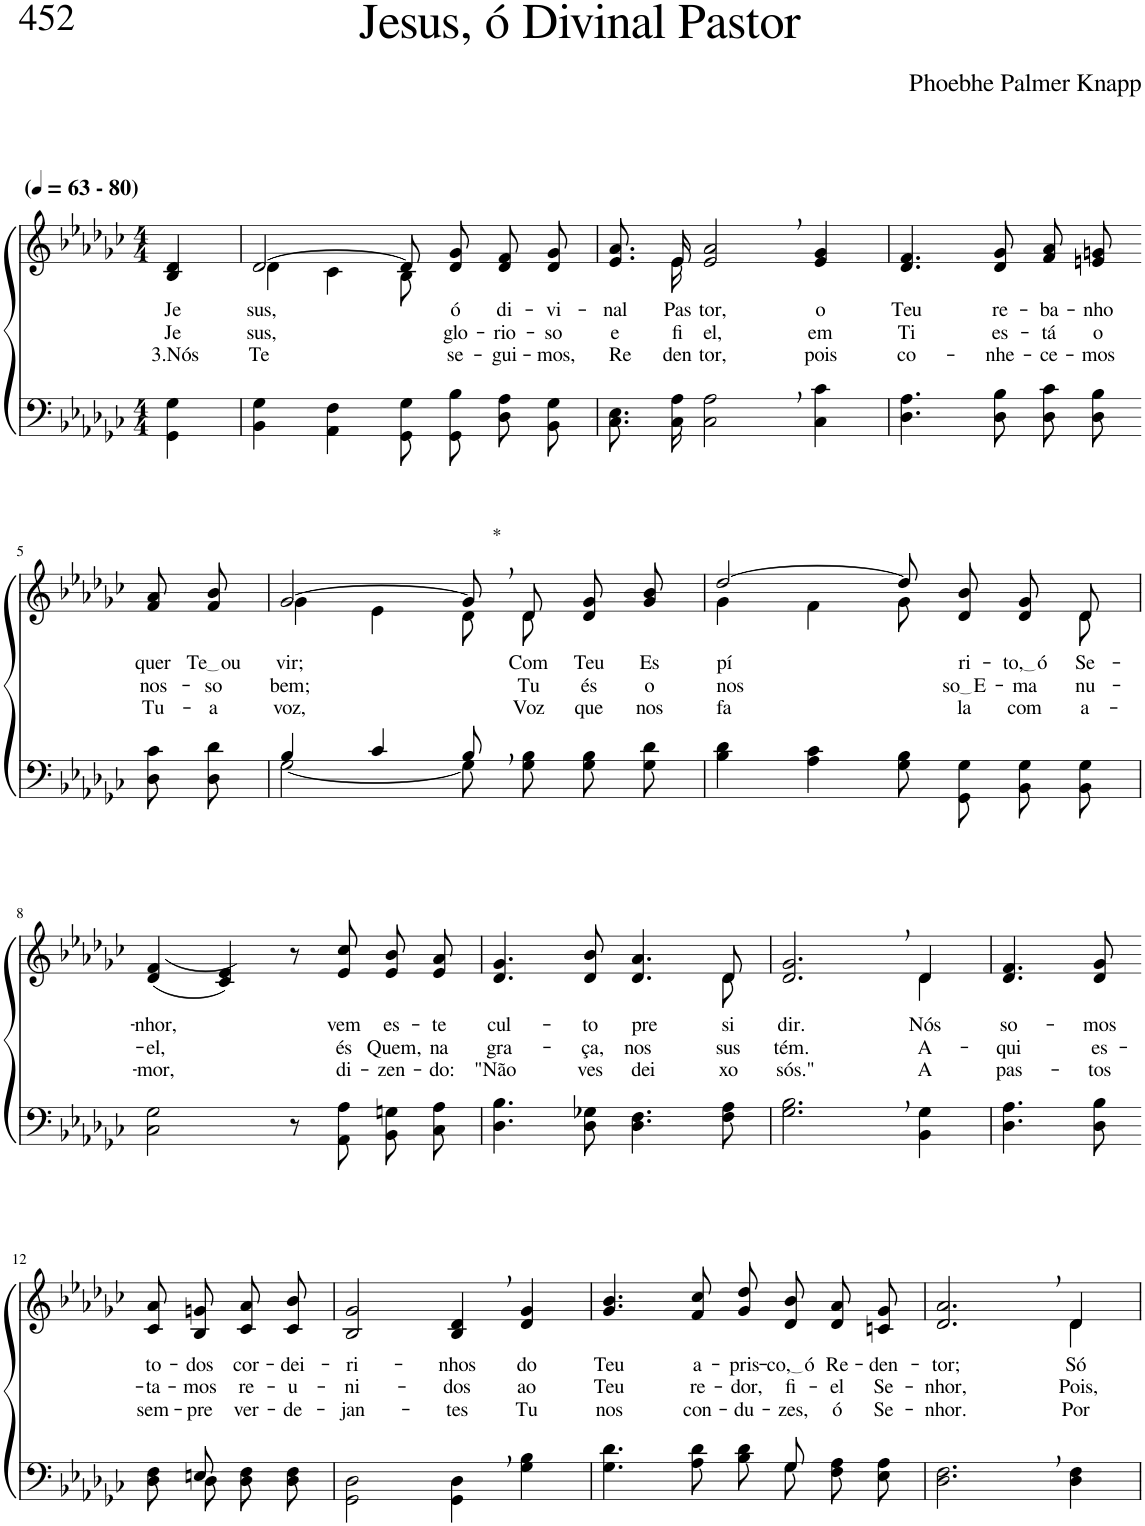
**kern	**kern	**text	**text	**text
*part2	*part1	*part1	*part1	*part1
*staff2	*staff1	*staff1	*staff1	*staff1
*I"Parte III e IV	*I"Parte I e II	*	*	*
*clefF4	*clefG2	*	*	*
*Trd-1c-2	*Trd-1c-2	*	*	*
*k[b-e-a-d-g-c-]	*k[b-e-a-d-g-c-]	*	*	*
*M4/4	*M4/4	*	*	*
*MM63	*MM63	*	*	*
=1	=1	=1	=1	=1
!	!LO:TX:a:B:t=(	!	!	!
!	!LO:TX:a:B:t=- 80)	!	!	!
!	!	!LO:LY:b	!LO:LY:b	!LO:LY:b
4GG-\ 4G-\	4B-/ 4d-/	Je-	Je-	3.Nós
=2	=2	=2	=2	=2
*	*^	*	*	*
!	!	!	!LO:LY:b	!LO:LY:b	!LO:LY:b
4BB-\ 4G-\	[2d-/	4d-\	-sus,	-sus,	Te
4AA-\ 4F\	.	4c-\	.	.	.
8GG-\ 8G-\L	8d-/L]	8B-\	.	.	.
!	!	!	!LO:LY:b	!LO:LY:b	!LO:LY:b
8GG-\ 8B-\J	8d-/ 8g-/J	4.ryy	ó	glo-	se-
!	!	!	!LO:LY:b	!LO:LY:b	!LO:LY:b
8D-\ 8A-\L	8d-/ 8f/L	.	di-	-rio-	-gui-
!	!	!	!LO:LY:b	!LO:LY:b	!LO:LY:b
8BB-\ 8G-\J	8d-/ 8g-/J	.	-vi-	-so	-mos,
=3	=3	=3	=3	=3	=3
!	!	!	!LO:LY:b	!LO:LY:b	!LO:LY:b
8.C-\ 8.E-\L	8.e-/ 8.a-/L	8.ryy	-nal	e	Re-
!	!	!	!LO:LY:b	!LO:LY:b	!LO:LY:b
16C-\ 16A-\Jk	16e-/Jk	16e-\	Pas-	fi-	-den-
!	!	!	!LO:LY:b	!LO:LY:b	!LO:LY:b
2C-\, 2A-\,	2e-/, 2a-/,	2.ryy	-tor,	el,	-tor,
!	!	!	!LO:LY:b	!LO:LY:b	!LO:LY:b
4C-\ 4c-\	4e-/ 4g-/	.	o	em	pois
*	*v	*v	*	*	*
=4	=4	=4	=4	=4
!	!	!LO:LY:b	!LO:LY:b	!LO:LY:b
4.D-\ 4.A-\	4.d-/ 4.f/	Teu	Ti	co-
!	!	!LO:LY:b	!LO:LY:b	!LO:LY:b
8D-\ 8B-\	8d-/ 8g-/	re-	es-	-nhe-
!	!	!LO:LY:b	!LO:LY:b	!LO:LY:b
8D-\ 8c-\L	8f/ 8a-/L	-ba-	-tá	-ce-
!	!	!LO:LY:b	!LO:LY:b	!LO:LY:b
8D-\ 8B-\J	8en/ 8gn/J	-nho	o	-mos
!!LO:LB:g=z
=5-	=5-	=5-	=5-	=5-
!	!	!LO:LY:b	!LO:LY:b	!LO:LY:b
8D-\ 8c-\L	8f/ 8a-/L	quer	nos-	Tu-
!	!	!LO:LY:b	!LO:LY:b	!LO:LY:b
8D-\ 8d-\J	8f/ 8b-/J	Te ou	-so	-a
=6	=6	=6	=6	=6
*^	*^	*	*	*
!	!	!	!	!LO:LY:b	!LO:LY:b	!LO:LY:b
4B-/	[2G-\	[2g-/	4g-\	vir;	-bem;	voz,
4c-/	.	.	4e-\	.	.	.
!	!	!LO:TX:a:t=*	!	!	!	!
8B-,/	8G-\L]	8g-,/L]	8d-\L	.	.	.
!	!	!	!	!LO:LY:b	!LO:LY:b	!LO:LY:b
8ryy	8G-\ 8B-\J	8d-/J	8d-\J	Com	Tu	-Voz
!	!	!	!	!LO:LY:b	!LO:LY:b	!LO:LY:b
4ryy	8G-\ 8B-\L	8d-/ 8g-/L	4ryy	Teu	és	que
!	!	!	!	!LO:LY:b	!LO:LY:b	!LO:LY:b
.	8G-\ 8d-\J	8g-/ 8b-/J	.	Es-	o	nos
=7	=7	=7	=7	=7	=7	=7
!	!	!	!	!LO:LY:b	!LO:LY:b	!LO:LY:b
*v	*v	*	*	*	*	*
4B-\ 4d-\	[2dd-/	4g-\	-pí-	nos-	fa-
4A-\ 4c-\	.	4f\	.	.	.
8G-\ 8B-\L	8dd-\L]	8g-\L	.	.	.
!	!	!	!LO:LY:b	!LO:LY:b	!LO:LY:b
8GG-\ 8G-\J	8d-\ 8b-\J	4ryy	-ri-	so E	-la
!	!	!	!LO:LY:b	!LO:LY:b	!LO:LY:b
8BB-\ 8G-\L	8d-/ 8g-/L	.	to, ó	-ma-	com
!	!	!	!LO:LY:b	!LO:LY:b	!LO:LY:b
8BB-\ 8G-\J	8d-/J	8d-\J	Se-	-nu-	a-
!!LO:LB:g=z
=8	=8	=8	=8	=8	=8
!	!	!	!LO:LY:b	!LO:LY:b	!LO:LY:b
*	*v	*v	*	*	*
2C-\ 2G-\	((4d-/ 4f/	-nhor,	el,	-mor,
.	4c-/ 4e-/))	.	.	.
8r	8r	.	.	.
!	!	!LO:LY:b	!LO:LY:b	!LO:LY:b
8AA-\ 8A-\	8e-/ 8cc-/	vem	és	di-
!	!	!LO:LY:b	!LO:LY:b	!LO:LY:b
8BB-\ 8Gn\L	8e-/ 8b-/L	es-	Quem,	-zen-
!	!	!LO:LY:b	!LO:LY:b	!LO:LY:b
8C-\ 8A-\J	8e-/ 8a-/J	-te	na	-do:
=9	=9	=9	=9	=9
!	!	!LO:LY:b	!LO:LY:b	!LO:LY:b
*	*^	*	*	*
4.D-\ 4.B-\	4.d-/ 4.g-/	2..ryy	cul-	gra-	"Não
!	!	!	!LO:LY:b	!LO:LY:b	!LO:LY:b
8D-\ 8G-X\	8d-/ 8b-/	.	-to	-ça,	ves
!	!	!	!LO:LY:b	!LO:LY:b	!LO:LY:b
4.D-\ 4.F\	4.d-/ 4.a-/	.	pre-	nos	dei-
!	!	!	!LO:LY:b	!LO:LY:b	!LO:LY:b
8F\ 8A-\	8d-/	8d-\	-si-	-sus-	-xo
=10	=10	=10	=10	=10	=10
!	!	!	!LO:LY:b	!LO:LY:b	!LO:LY:b
2.G-\, 2.B-\,	2.d-/, 2.g-/,	2.ryy	-dir.	-tém.	sós."
!	!	!	!LO:LY:b	!LO:LY:b	!LO:LY:b
4BB-\ 4G-\	4d-/	4d-\	Nós	A-	A
=11	=11	=11	=11	=11	=11
!	!	!	!LO:LY:b	!LO:LY:b	!LO:LY:b
*	*v	*v	*	*	*
4.D-\ 4.A-\	4.d-/ 4.f/	so-	-qui	pas-
!	!	!LO:LY:b	!LO:LY:b	!LO:LY:b
8D-\ 8B-\	8d-/ 8g-/	-mos	es-	-tos
!!LO:LB:g=z
=12-	=12-	=12-	=12-	=12-
*^	*	*	*	*
!	!	!	!LO:LY:b	!LO:LY:b	!LO:LY:b
8ryy	8D-\ 8F\L	8c-/ 8a-/L	to-	-ta-	sem-
!	!	!	!LO:LY:b	!LO:LY:b	!LO:LY:b
8En/	8D-\J	8B-/ 8gn/J	-dos	-mos	-pre
!	!	!	!LO:LY:b	!LO:LY:b	!LO:LY:b
4ryy	8D-\ 8F\L	8c-/ 8a-/L	cor-	re-	ver-
!	!	!	!LO:LY:b	!LO:LY:b	!LO:LY:b
.	8D-\ 8F\J	8c-/ 8b-/J	-dei-	-u-	-de-
=13	=13	=13	=13	=13	=13
!	!	!	!LO:LY:b	!LO:LY:b	!LO:LY:b
*v	*v	*	*	*	*
2GG-\ 2D-\	2B-/ 2g-/	-ri-	-ni-	-jan-
!	!	!LO:LY:b	!LO:LY:b	!LO:LY:b
4GG-\, 4D-\,	4B-/, 4d-/,	-nhos	-dos	-tes
!	!	!LO:LY:b	!LO:LY:b	!LO:LY:b
4G-\ 4B-\	4d-/ 4g-/	do	ao	Tu
=14	=14	=14	=14	=14
*^	*	*	*	*
!	!	!	!LO:LY:b	!LO:LY:b	!LO:LY:b
4.G-\ 4.d-\	8ryy	4.g-/ 4.b-/	Teu	Teu	nos
!	!	!	!LO:LY:b	!LO:LY:b	!LO:LY:b
*v	*v	*	*	*	*
8A-\ 8d-\	8f/ 8cc-/	a-	re-	con-
!	!	!LO:LY:b	!LO:LY:b	!LO:LY:b
8B-\ 8d-\L	8g-/ 8dd-/L	-pris-	-dor,	-du-
*^	*	*	*	*
!	!	!	!LO:LY:b	!LO:LY:b	!LO:LY:b
8G-\J	8G-/	8d-/ 8b-/J	co, ó	fi-	-zes,
!	!	!	!LO:LY:b	!LO:LY:b	!LO:LY:b
8F\ 8A-\L	4ryy	8d-/ 8a-/L	Re-	-el	ó
!	!	!	!LO:LY:b	!LO:LY:b	!LO:LY:b
8E-\ 8A-\J	.	8cn/ 8g-/J	-den-	Se-	Se-
*v	*v	*	*	*	*
=15	=15	=15	=15	=15
!	!	!LO:LY:b	!LO:LY:b	!LO:LY:b
*	*^	*	*	*
2.D-\, 2.F\,	2.d-/, 2.a-/,	2.ryy	-tor;	-nhor,	-nhor.
!	!	!	!LO:LY:b	!LO:LY:b	!LO:LY:b
4D-\ 4F\	4d-/	4d-\	Só	Pois,	Por
*	*v	*v	*	*	*
=	=	=	=	=
*-	*-	*-	*-	*-
